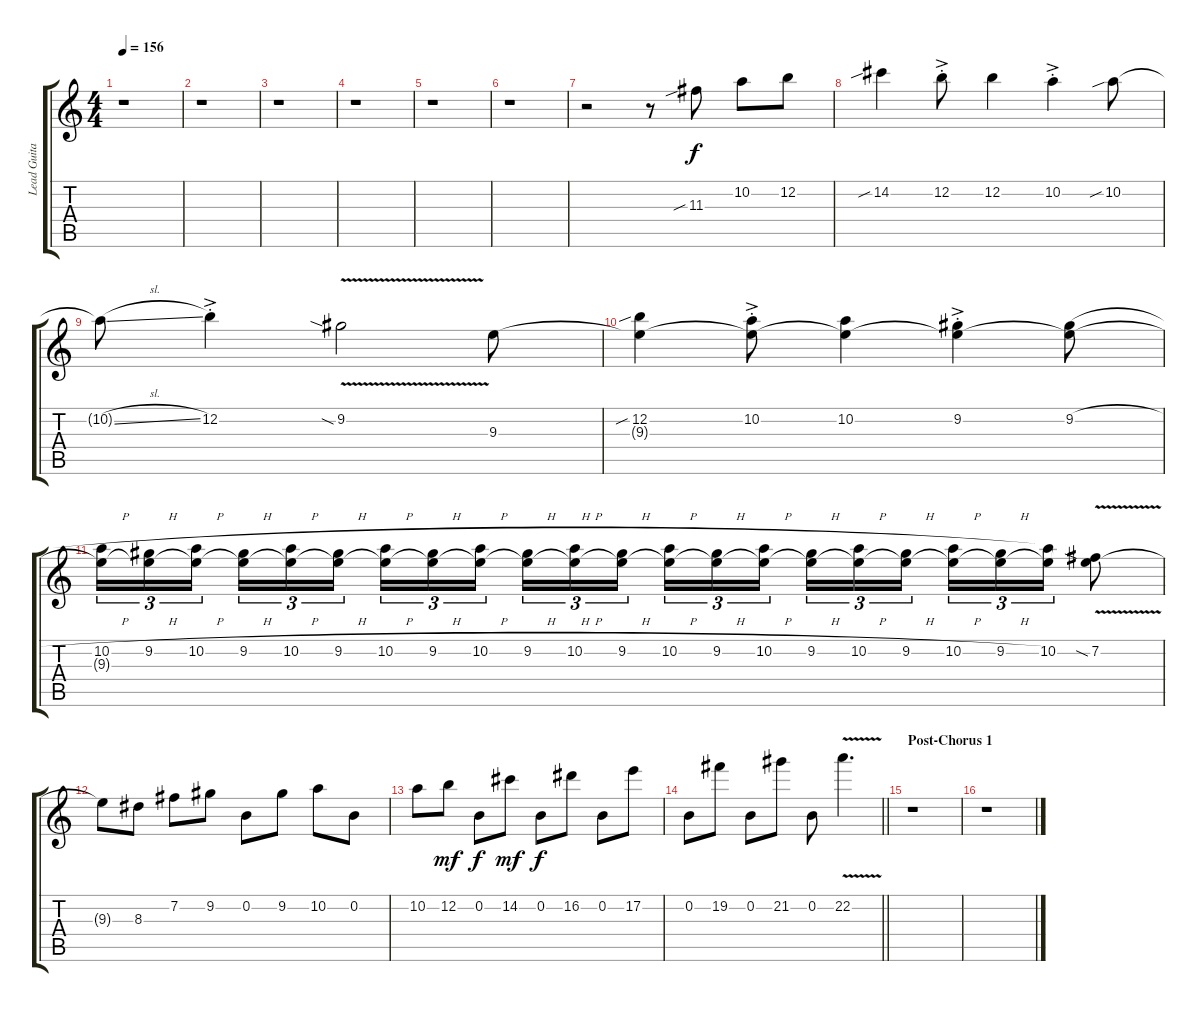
\track ("Lead Guitar 2" "Lead Guita") {instrument distortionguitar}
\staff {score tabs}
\tuning (E4 B3 G3 D3 A2 E2) {hide}
\ts (4 4)
\tempo 156
\clef g2
\ks c
r.1{dy f} |
r.1 |
r.1 |
r.1 |
r.1 |
r.1 |
r.2 r.8 11.3{sib}.8 10.2.8 12.2.8 |
14.2{sib}.4 12.2{ac st}.8 12.2.4 10.2{ac st}.4 10.2{sib}.8 |
10.2{sl t}.8 12.2{ac st}.4 9.2{v sia}.2 9.3.8 |
(12.2{sib} 9.3{t}).4 (10.2{ac st} 9.3{t}).8 (10.2 9.3{t}).4 (9.2{ac st} 9.3{t}).4 (9.2{h} 9.3{t}).8 |
(10.2{h} 9.3{t}).16{tu (3 2)} (9.2{h} 9.3{t}).16{tu (3 2)} (10.2{h} 9.3{t}).16{tu (3 2)} (9.2{h} 9.3{t}).16{tu (3 2)} (10.2{h} 9.3{t}).16{tu (3 2)} (9.2{h} 9.3{t}).16{tu (3 2)} (10.2{h} 9.3{t}).16{tu (3 2)} (9.2{h} 9.3{t}).16{tu (3 2)} (10.2{h} 9.3{t}).16{tu (3 2)} (9.2{h} 9.3{t}).16{tu (3 2)} (10.2{h} 9.3{t}).16{tu (3 2)} (9.2{h} 9.3{t}).16{tu (3 2)} (10.2{h} 9.3{t}).16{tu (3 2)} (9.2{h} 9.3{t}).16{tu (3 2)} (10.2{h} 9.3{t}).16{tu (3 2)} (9.2{h} 9.3{t}).16{tu (3 2)} (10.2{h} 9.3{t}).16{tu (3 2)} (9.2{h} 9.3{t}).16{tu (3 2)} (10.2{h} 9.3{t}).16{tu (3 2)} (9.2{h} 9.3{t}).16{tu (3 2)} (10.2 9.3{t}).16{tu (3 2)} (7.2{v sia} 9.3{t}).8 |
9.3{t}.8 8.3.8 7.2.8 9.2.8 0.2.8 9.2.8 10.2.8 0.2.8 |
10.2.8 12.2.8{dy mf} 0.2.8{dy f} 14.2.8{dy mf} 0.2.8{dy f} 16.2.8 0.2.8 17.2.8 |
\barLineRight lightlight
0.2.8 19.2.8 0.2.8 21.2.8 0.2.8 22.2{v}.4{d} |
\section ("" "Post-Chorus 1")
r.1 |
r.1
